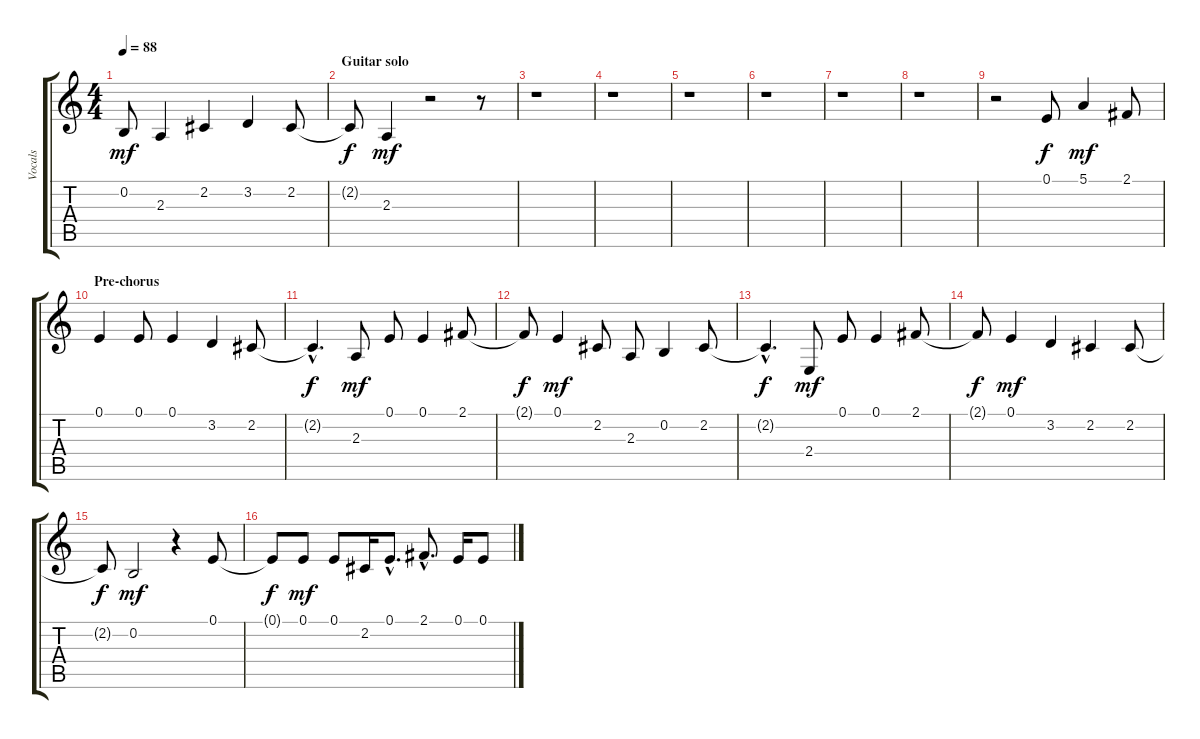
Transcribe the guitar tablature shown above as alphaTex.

\track ("Vocals" "Vocals") {instrument clarinet}
\staff {score tabs}
\tuning (E4 B3 G3 D3 A2 E2) {hide}
\ts (4 4)
\tempo 88
\clef g2
\ks c
0.2.8{dy mf} 2.3.4 2.2.4 3.2.4 2.2.8 |
\section ("" "Guitar solo")
2.2{t}.8{dy f} 2.3.4{dy mf} r.2 r.8 |
r.1 |
r.1 |
r.1 |
r.1 |
r.1 |
r.1 |
r.2 0.1.8{dy f} 5.1.4{dy mf} 2.1.8 |
\section ("" "Pre-chorus")
0.1.4 0.1.8 0.1.4 3.2.4 2.2.8 |
2.2{hac t}.4{d dy f} 2.3.8{dy mf} 0.1.8 0.1.4 2.1.8 |
2.1{t}.8{dy f} 0.1.4{dy mf} 2.2.8 2.3.8 0.2.4 2.2.8 |
2.2{hac t}.4{d dy f} 2.4.8{dy mf} 0.1.8 0.1.4 2.1.8 |
2.1{t}.8{dy f} 0.1.4{dy mf} 3.2.4 2.2.4 2.2.8 |
2.2{t}.8{dy f} 0.2.2{dy mf} r.4 0.1.8 |
0.1{t}.8{dy f} 0.1.8{dy mf} 0.1.8 2.2.16 0.1{hac}.8{d} 2.1{hac}.8{d} 0.1.16 0.1.8
